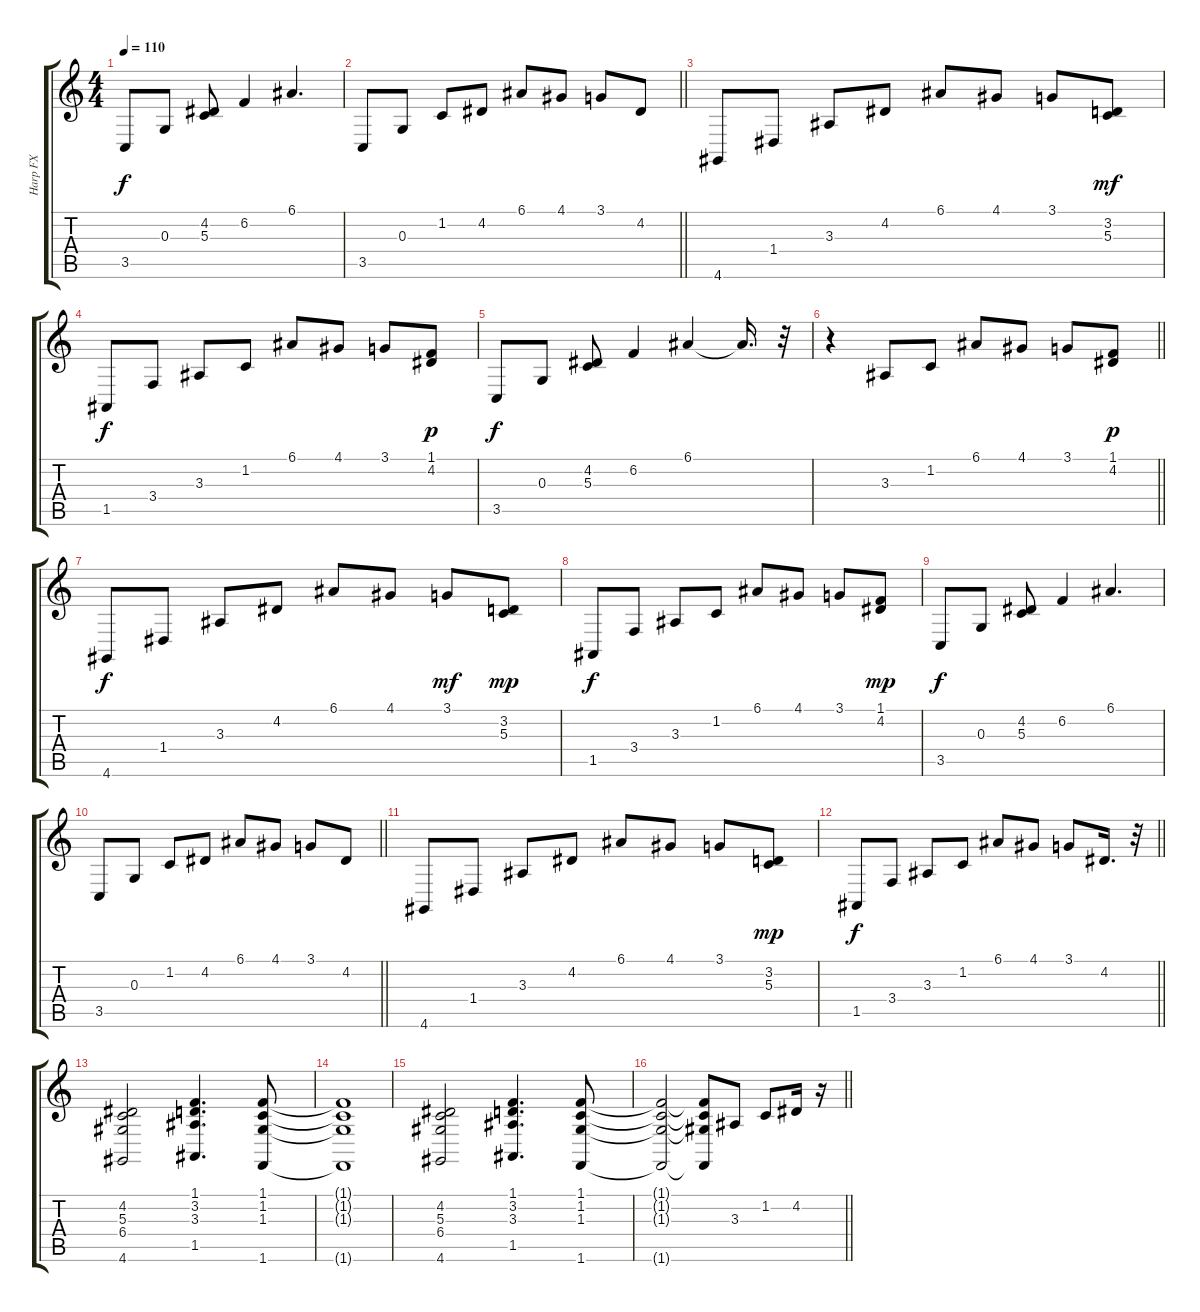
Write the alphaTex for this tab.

\track ("Harp FX" "Harp FX") {instrument fx4atmosphere}
\staff {score tabs}
\tuning (E4 B3 G3 D3 A2 E2) {hide}
\ts (4 4)
\tempo 110
\clef g2
\ks c
3.5.8{dy f} 0.3.8 (4.2 5.3).8 6.2.4 6.1.4{d} |
\barLineRight lightlight
3.5.8 0.3.8 1.2.8 4.2.8 6.1.8 4.1.8 3.1.8 4.2.8 |
4.6.8 1.4.8 3.3.8 4.2.8 6.1.8 4.1.8 3.1.8 (3.2 5.3).8{dy mf} |
1.5.8{dy f} 3.4.8 3.3.8 1.2.8 6.1.8 4.1.8 3.1.8 (1.1 4.2).8{dy p} |
3.5.8{dy f} 0.3.8 (4.2 5.3).8 6.2.4 6.1.4 6.1{t}.16{d} r.32 |
\barLineRight lightlight
r.4 3.3.8 1.2.8 6.1.8 4.1.8 3.1.8 (1.1 4.2).8{dy p} |
4.6.8{dy f} 1.4.8 3.3.8 4.2.8 6.1.8 4.1.8 3.1.8{dy mf} (3.2 5.3).8{dy mp} |
1.5.8{dy f} 3.4.8 3.3.8 1.2.8 6.1.8 4.1.8 3.1.8 (1.1 4.2).8{dy mp} |
3.5.8{dy f} 0.3.8 (4.2 5.3).8 6.2.4 6.1.4{d} |
\barLineRight lightlight
3.5.8 0.3.8 1.2.8 4.2.8 6.1.8 4.1.8 3.1.8 4.2.8 |
4.6.8 1.4.8 3.3.8 4.2.8 6.1.8 4.1.8 3.1.8 (3.2 5.3).8{dy mp} |
\barLineRight lightlight
1.5.8{dy f} 3.4.8 3.3.8 1.2.8 6.1.8 4.1.8 3.1.8 4.2.16{d} r.32 |
(4.2 5.3 6.4 4.6).2 (1.1 3.2 3.3 1.5).4{d} (1.1 1.2 1.3 1.6).8 |
(1.1{t} 1.2{t} 1.3{t} 1.6{t}).1 |
(4.2 5.3 6.4 4.6).2 (1.1 3.2 3.3 1.5).4{d} (1.1 1.2 1.3 1.6).8 |
\barLineRight lightlight
(1.1{t} 1.2{t} 1.3{t} 1.6{t}).2 (1.1{t} 1.2{t} 1.3{t} 1.6{t}).8 3.3.8 1.2.8 4.2.16 r.16
